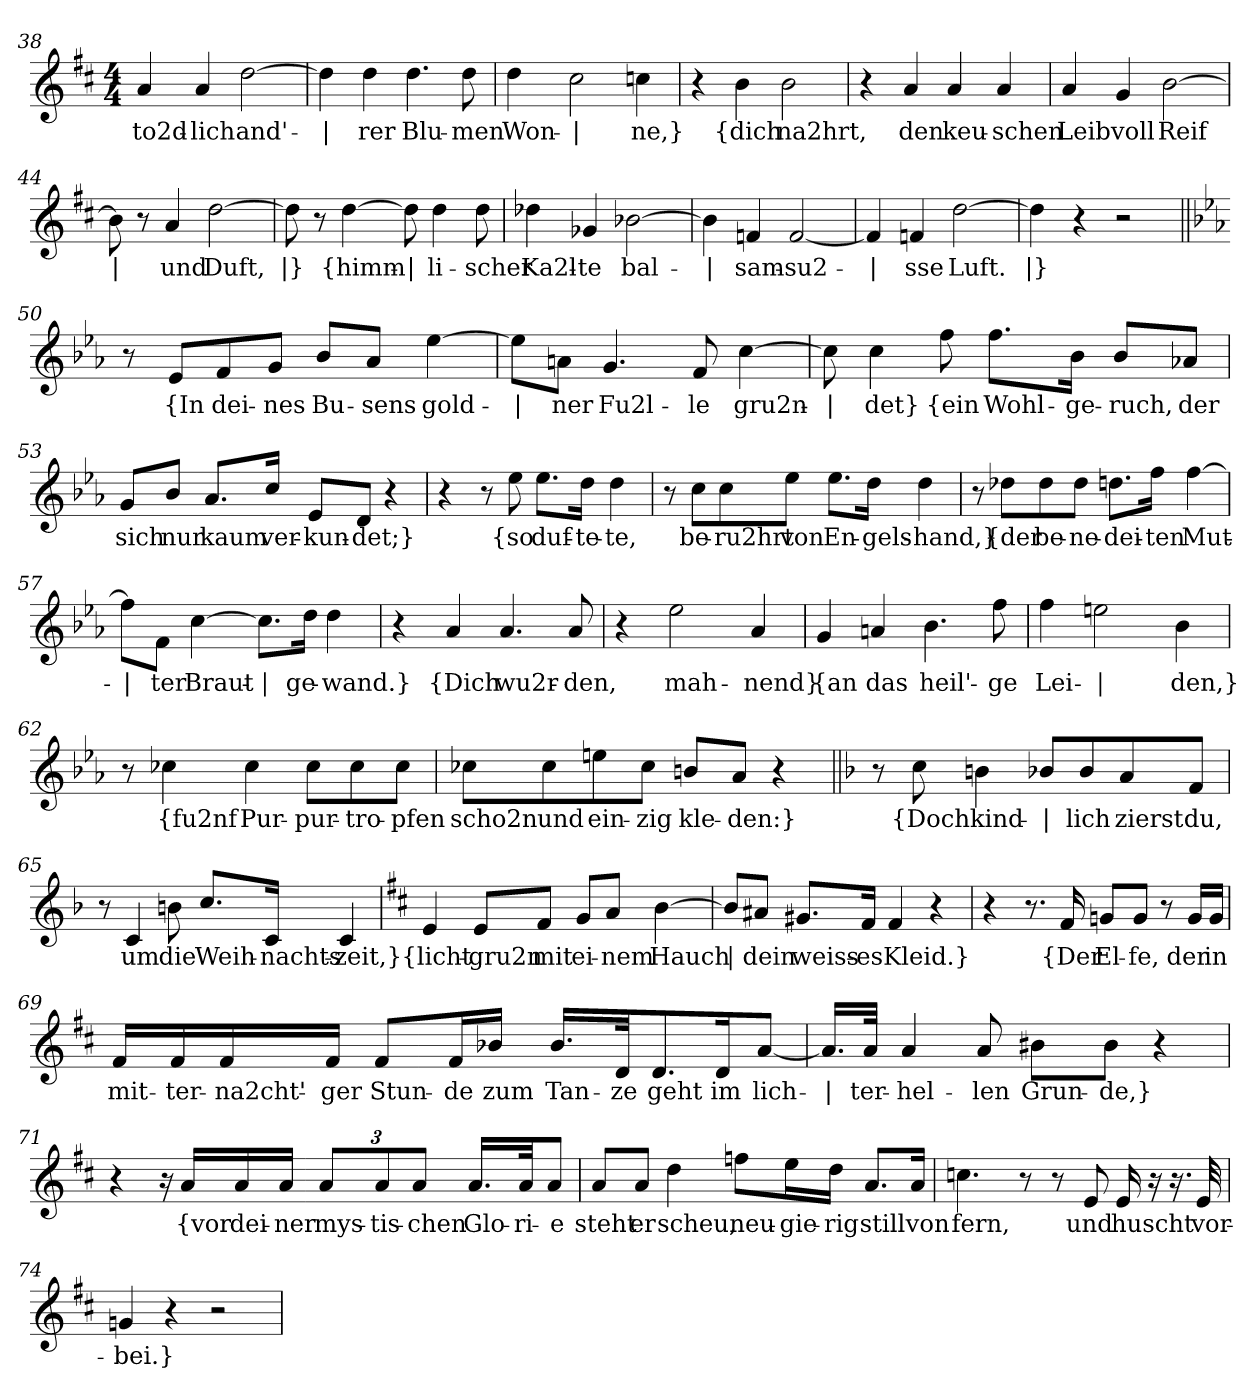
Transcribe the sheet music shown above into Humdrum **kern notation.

**kern	**text
*part1	*part1
*staff1	*staff1
*clefG2	*
*k[f#c#]	*
*M4/4	*
=38	=38
!	!LO:LY:b
4a/	to2d-
!	!LO:LY:b
4a/	-lich
!	!LO:LY:b
[2dd\	and'-
!!LO:LB:g=z
=39	=39
!	!LO:LY:b
4dd\]	|
!	!LO:LY:b
4dd\	-rer
!	!LO:LY:b
4.dd\	Blu-
!	!LO:LY:b
8dd\	-men
=40	=40
!	!LO:LY:b
4dd\	Won-
!	!LO:LY:b
2cc#\	|
!	!LO:LY:b
4ccn\	-ne,}
=41	=41
4r	.
!	!LO:LY:b
4b\	{dich
!	!LO:LY:b
2b\	na2hrt,
=42	=42
4r	.
!	!LO:LY:b
4a/	den
!	!LO:LY:b
4a/	keu-
!	!LO:LY:b
4a/	-schen
=43	=43
!	!LO:LY:b
4a/	Leib
!	!LO:LY:b
4g/	voll
!	!LO:LY:b
[2b\	Reif
=44	=44
!	!LO:LY:b
8b\]	|
8r	.
!	!LO:LY:b
4a/	und
!	!LO:LY:b
[2dd\	Duft,
!!LO:PB:g=z
=45	=45
!	!LO:LY:b
8dd\]	|}
8r	.
!	!LO:LY:b
[4dd\	{himm-
!	!LO:LY:b
8dd\]	|
!	!LO:LY:b
4dd\	-li-
!	!LO:LY:b
8dd\	-scher
=46	=46
!	!LO:LY:b
4dd-X\	Ka2l-
!	!LO:LY:b
4g-X/	-te
!	!LO:LY:b
[2b-X\	bal-
=47	=47
!	!LO:LY:b
4b-\]	|
!	!LO:LY:b
4fn/	-sam-
!	!LO:LY:b
[2f/	-su2-
=48	=48
!	!LO:LY:b
4f/]	|
!	!LO:LY:b
4fn/	-sse
!	!LO:LY:b
[2dd\	Luft.
=49	=49
!	!LO:LY:b
4dd\]	|}
4r	.
2r	.
!!LO:LB:g=z
=50||	=50||
*k[b-e-a-]	*
8r	.
!	!LO:LY:b
8e-/L	{In
!	!LO:LY:b
8f/	dei-
!	!LO:LY:b
8g/J	-nes
!	!LO:LY:b
8b-/L	Bu-
!	!LO:LY:b
8a-/J	-sens
!	!LO:LY:b
[4ee-\	gold-
=51	=51
!	!LO:LY:b
8ee-\L]	|
!	!LO:LY:b
8an\J	-ner
!	!LO:LY:b
4.g/	Fu2l-
!	!LO:LY:b
8f/	-le
!	!LO:LY:b
[4cc\	gru2n-
=52	=52
!	!LO:LY:b
8cc\]	|
!	!LO:LY:b
4cc\	-det}
!	!LO:LY:b
8ff\	{ein
!	!LO:LY:b
8.ff\L	Wohl-
!	!LO:LY:b
16b-\Jk	-ge-
!	!LO:LY:b
8b-/L	-ruch,
!	!LO:LY:b
8a-X/J	der
!!LO:LB:g=z
=53	=53
!	!LO:LY:b
8g/L	sich
!	!LO:LY:b
8b-/J	nur
!	!LO:LY:b
8.a-/L	kaum
!	!LO:LY:b
16cc/Jk	ver-
!	!LO:LY:b
8e-/L	-kun-
!	!LO:LY:b
8d/J	-det;}
4r	.
=54	=54
4r	.
8r	.
!	!LO:LY:b
8ee-\	{so
!	!LO:LY:b
8.ee-\L	duf-
!	!LO:LY:b
16dd\Jk	-te-
!	!LO:LY:b
4dd\	-te,
=55	=55
8r	.
!	!LO:LY:b
8cc\L	be-
!	!LO:LY:b
8cc\	-ru2hrt
!	!LO:LY:b
8ee-\J	von
!	!LO:LY:b
8.ee-\L	En-
!	!LO:LY:b
16dd\Jk	-gels-
!	!LO:LY:b
4dd\	-hand,}
!!LO:LB:g=z
=56	=56
8r	.
!	!LO:LY:b
8dd-X\L	{der
!	!LO:LY:b
8dd-\	be-
!	!LO:LY:b
8dd-\J	-ne-
!	!LO:LY:b
8.ddn\L	-dei-
!	!LO:LY:b
16ff\Jk	-ten
!	!LO:LY:b
[4ff\	Mut-
=57	=57
!	!LO:LY:b
8ff\L]	|
!	!LO:LY:b
8f\J	-ter
!	!LO:LY:b
[4cc\	Braut-
!	!LO:LY:b
8.cc\L]	|
!	!LO:LY:b
16dd\Jk	-ge-
!	!LO:LY:b
4dd\	-wand.}
=58	=58
4r	.
!	!LO:LY:b
4a-/	{Dich
!	!LO:LY:b
4.a-/	wu2r-
!	!LO:LY:b
8a-/	-den,
=59	=59
4r	.
!	!LO:LY:b
2ee-\	mah-
!	!LO:LY:b
4a-/	-nend}
!!LO:LB:g=z
=60	=60
!	!LO:LY:b
4g/	{an
!	!LO:LY:b
4an/	das
!	!LO:LY:b
4.b-\	heil'-
!	!LO:LY:b
8ff\	-ge
=61	=61
!	!LO:LY:b
4ff\	Lei-
!	!LO:LY:b
2een\	|
!	!LO:LY:b
4b-\	-den,}
=62	=62
8r	.
!	!LO:LY:b
4cc-X\	{fu2nf
!	!LO:LY:b
4cc-\	Pur-
!	!LO:LY:b
8cc-\L	-pur-
!	!LO:LY:b
8cc-\	-tro-
!	!LO:LY:b
8cc-\J	-pfen
=63	=63
!	!LO:LY:b
8cc-X\L	scho2n
!	!LO:LY:b
8cc-\	und
!	!LO:LY:b
8een\	ein-
!	!LO:LY:b
8cc-\J	-zig
!	!LO:LY:b
8bn/L	kle-
!	!LO:LY:b
8a-/J	-den:}
4r	.
!!LO:LB:g=z
=64||	=64||
*k[b-]	*
8r	.
!	!LO:LY:b
8cc\	{Doch
!	!LO:LY:b
4bn\	kind-
!	!LO:LY:b
8b-X/L	|
!	!LO:LY:b
8b-/	-lich
!	!LO:LY:b
8a/	zierst
!	!LO:LY:b
8f/J	du,
=65	=65
8r	.
!	!LO:LY:b
4c/	um
!	!LO:LY:b
8bn\	die
!	!LO:LY:b
8.cc/L	Weih-
!	!LO:LY:b
16c/Jk	-nachts-
!	!LO:LY:b
4c/	-zeit,}
=66	=66
*k[f#c#]	*
!	!LO:LY:b
4e/	{licht-
!	!LO:LY:b
8e/L	-gru2n
!	!LO:LY:b
8f#/J	mit
!	!LO:LY:b
8g/L	ei-
!	!LO:LY:b
8a/J	-nem
!	!LO:LY:b
[4b\	Hauch
!!LO:LB:g=z
=67	=67
!	!LO:LY:b
8b/L]	|
!	!LO:LY:b
8a#X/J	dein
!	!LO:LY:b
8.g#X/L	weiss-
!	!LO:LY:b
16f#/Jk	-es
!	!LO:LY:b
4f#/	Kleid.}
4r	.
=68	=68
4r	.
8.r	.
!	!LO:LY:b
16f#/	{Der
!	!LO:LY:b
8gn/L	El-
!	!LO:LY:b
8g/J	-fe,
8r	.
!	!LO:LY:b
16g/LL	der
!	!LO:LY:b
16g/JJ	in
!!LO:LB:g=z
=69	=69
!	!LO:LY:b
16f#/LL	mit-
!	!LO:LY:b
16f#/	-ter-
!	!LO:LY:b
16f#/	-na2cht'-
!	!LO:LY:b
16f#/JJ	-ger
!	!LO:LY:b
8f#/L	Stun-
!	!LO:LY:b
16f#/L	-de
!	!LO:LY:b
16b-X/JJ	zum
!	!LO:LY:b
16.b-/LL	Tan-
!	!LO:LY:b
32d/JK	-ze
!	!LO:LY:b
8.d/	geht
!	!LO:LY:b
16d/K	im
!	!LO:LY:b
[8a/J	lich-
=70	=70
!	!LO:LY:b
16.a/LL]	|
!	!LO:LY:b
32a/JJk	-ter-
!	!LO:LY:b
4a/	-hel-
!	!LO:LY:b
8a/	-len
!	!LO:LY:b
8b#X\L	Grun-
!	!LO:LY:b
8b#\J	-de,}
4r	.
!!LO:LB:g=z
=71	=71
4r	.
16r	.
!	!LO:LY:b
16a/LL	{vor
!	!LO:LY:b
16a/	dei-
!	!LO:LY:b
16a/JJ	-ner
*Xbrackettup	*
!	!LO:LY:b
12a/L	mys-
!	!LO:LY:b
12a/	-tis-
!	!LO:LY:b
12a/J	-chen
!	!LO:LY:b
16.a/LL	Glo-
!	!LO:LY:b
32a/JK	-ri-
!	!LO:LY:b
8a/J	-e
=72	=72
!	!LO:LY:b
8a/L	steht
!	!LO:LY:b
8a/J	er
!	!LO:LY:b
4dd\	scheu,
!	!LO:LY:b
8ffn\L	neu-
!	!LO:LY:b
16ee\L	-gie-
!	!LO:LY:b
16dd\JJ	-rig
!	!LO:LY:b
8.a/L	still
!	!LO:LY:b
16a/Jk	von
!!LO:LB:g=z
=73	=73
!	!LO:LY:b
4.ccn\	fern,
8r	.
8r	.
!	!LO:LY:b
8e/	und
!	!LO:LY:b
16e/	huscht
16r	.
16.r	.
!	!LO:LY:b
32e/	vor-
=74	=74
!	!LO:LY:b
4gn/	-bei.}
4r	.
2r	.
=	=
*-	*-
